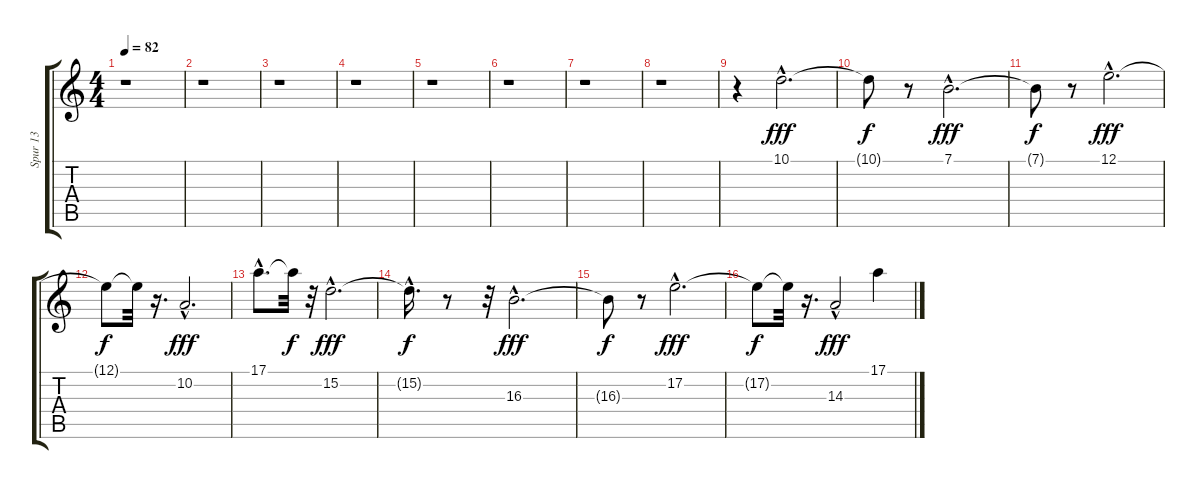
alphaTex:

\track ("Spur 13" "Spur 13") {instrument tubularbells}
\staff {score tabs}
\tuning (E4 B3 G3 D3 A2 E2) {hide}
\ts (4 4)
\tempo 82
\clef g2
\ks c
r.1{dy fff} |
r.1 |
r.1 |
r.1 |
r.1 |
r.1 |
r.1 |
r.1 |
r.4 10.1{hac}.2{d} |
10.1{t}.8{dy f} r.8 7.1{hac}.2{d dy fff} |
7.1{t}.8{dy f} r.8 12.1{hac}.2{d dy fff} |
12.1{t}.8{dy f} 12.1{t}.32 r.16{d} 10.2{hac}.2{d dy fff} |
17.1{hac}.8{d} 17.1{t}.32{dy f} r.32 15.2{hac}.2{d dy fff} |
15.2{hac t}.16{d dy f} r.8 r.32 16.3{hac}.2{d dy fff} |
16.3{t}.8{dy f} r.8 17.2{hac}.2{d dy fff} |
17.2{t}.8{dy f} 17.2{t}.32 r.16{d} 14.3{hac}.2{dy fff} 17.1.4
